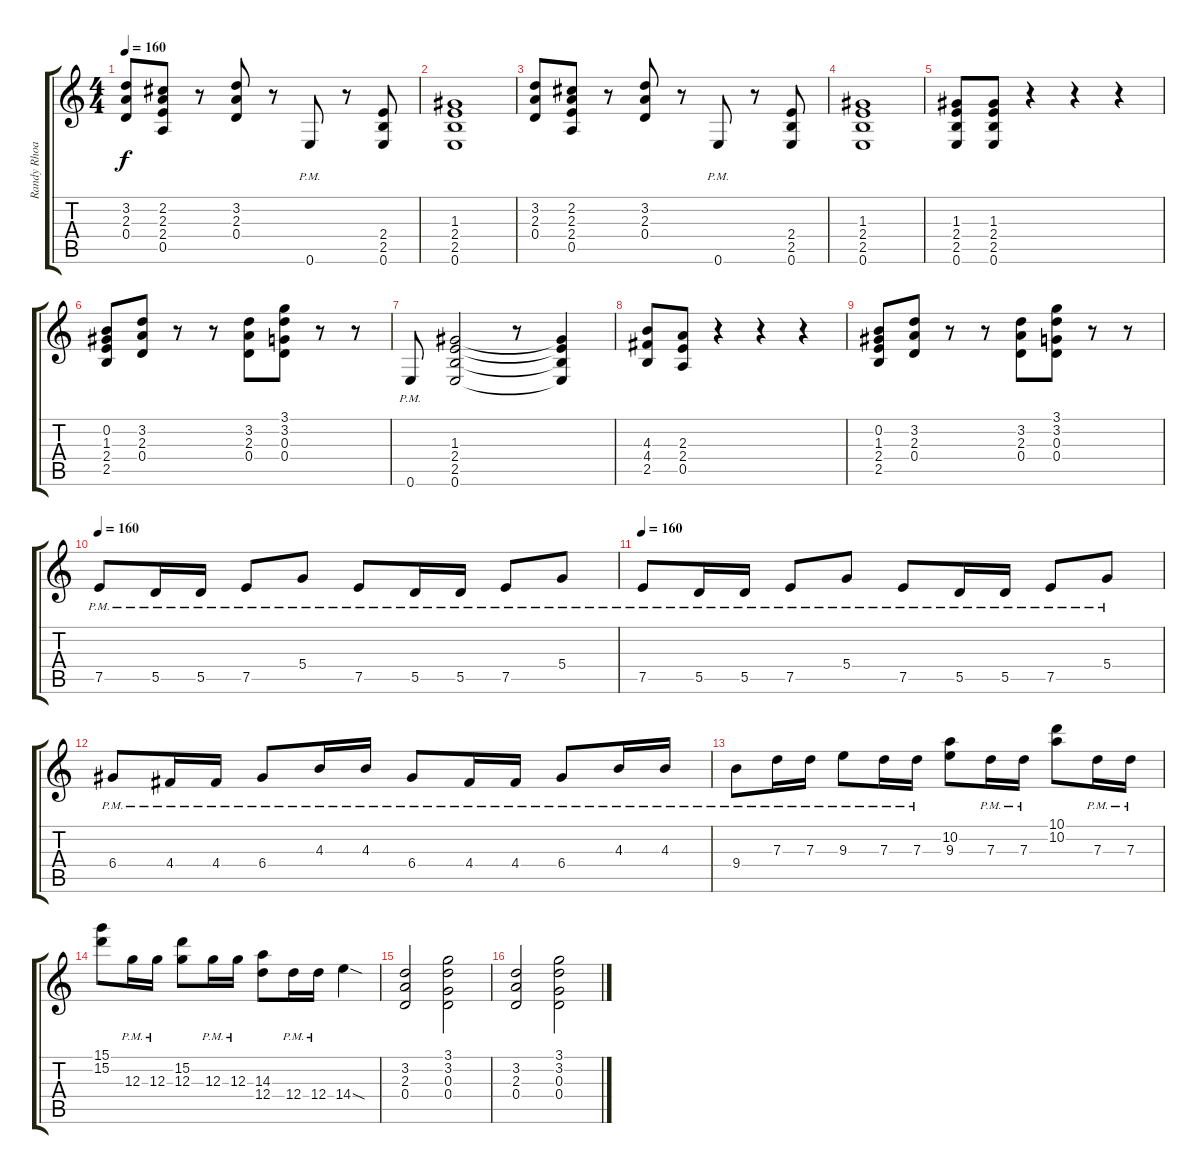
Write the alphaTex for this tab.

\track ("Randy Rhoads" "Randy Rhoa") {instrument overdrivenguitar}
\staff {score tabs}
\tuning (E4 B3 G3 D3 A2 E2) {hide}
\ts (4 4)
\tempo 160
\clef g2
\ks c
(3.2 2.3 0.4).8{dy f} (2.2 2.3 2.4 0.5).8 r.8 (3.2 2.3 0.4).8 r.8 0.6{pm}.8 r.8 (2.4 2.5 0.6).8 |
(1.3 2.4 2.5 0.6).1 |
(3.2 2.3 0.4).8 (2.2 2.3 2.4 0.5).8 r.8 (3.2 2.3 0.4).8 r.8 0.6{pm}.8 r.8 (2.4 2.5 0.6).8 |
(1.3 2.4 2.5 0.6).1 |
(1.3 2.4 2.5 0.6).8 (1.3 2.4 2.5 0.6).8 r.4 r.4 r.4 |
(0.2 1.3 2.4 2.5).8 (3.2 2.3 0.4).8 r.8 r.8 (3.2 2.3 0.4).8 (3.1 3.2 0.3 0.4).8 r.8 r.8 |
0.6{pm}.8 (1.3 2.4 2.5 0.6).2 r.8 (1.3{t} 2.4{t} 2.5{t} 0.6{t}).4 |
(4.3 4.4 2.5).8 (2.3 2.4 0.5).8 r.4 r.4 r.4 |
(0.2 1.3 2.4 2.5).8 (3.2 2.3 0.4).8 r.8 r.8 (3.2 2.3 0.4).8 (3.1 3.2 0.3 0.4).8 r.8 r.8 |
\tempo 160
7.5{pm}.8 5.5{pm}.16 5.5{pm}.16 7.5{pm}.8 5.4{pm}.8 7.5{pm}.8 5.5{pm}.16 5.5{pm}.16 7.5{pm}.8 5.4{pm}.8 |
\tempo 160
7.5{pm}.8 5.5{pm}.16 5.5{pm}.16 7.5{pm}.8 5.4{pm}.8 7.5{pm}.8 5.5{pm}.16 5.5{pm}.16 7.5{pm}.8 5.4{pm}.8 |
6.4{pm}.8 4.4{pm}.16 4.4{pm}.16 6.4{pm}.8 4.3{pm}.16 4.3{pm}.16 6.4{pm}.8 4.4{pm}.16 4.4{pm}.16 6.4{pm}.8 4.3{pm}.16 4.3{pm}.16 |
9.4{pm}.8 7.3{pm}.16 7.3{pm}.16 9.3{pm}.8 7.3{pm}.16 7.3{pm}.16 (10.2 9.3).8 7.3{pm}.16 7.3{pm}.16 (10.1 10.2).8 7.3{pm}.16 7.3{pm}.16 |
(15.1 15.2).8 12.3{pm}.16 12.3{pm}.16 (15.2 12.3).8 12.3{pm}.16 12.3{pm}.16 (14.3 12.4).8 12.4{pm}.16 12.4{pm}.16 14.4{sod}.4 |
(3.2 2.3 0.4).2 (3.1 3.2 0.3 0.4).2 |
(3.2 2.3 0.4).2 (3.1 3.2 0.3 0.4).2
